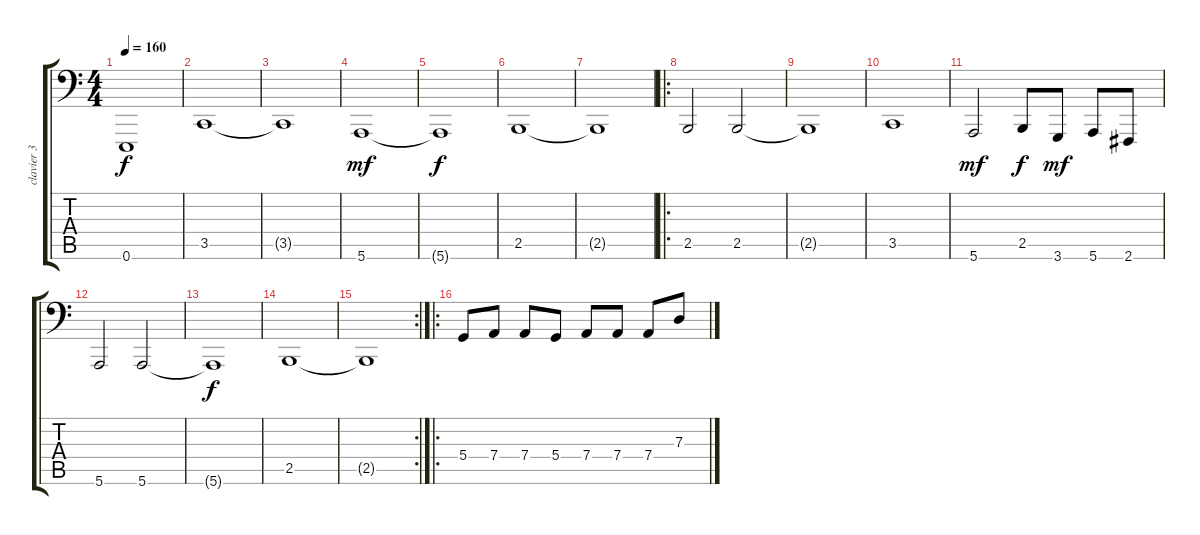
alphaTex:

\track ("clavier 3" "clavier 3") {instrument stringensemble1}
\staff {score tabs}
\tuning (E3 B2 G2 D2 A1 E1) {hide}
\ts (4 4)
\tempo 160
\clef f4
\ks c
0.6{t}.1{dy f} |
3.5.1 |
3.5{t}.1 |
5.6.1{dy mf} |
5.6{t}.1{dy f} |
2.5.1 |
2.5{t}.1 |
\ro
2.5.2 2.5.2 |
2.5{t}.1 |
3.5.1 |
5.6.2{dy mf} 2.5.8{dy f} 3.6.8{dy mf} 5.6.8 2.6.8 |
5.6.2 5.6.2 |
5.6{t}.1{dy f} |
2.5.1 |
\rc 2
2.5{t}.1 |
\ro
5.4.8 7.4.8 7.4.8 5.4.8 7.4.8 7.4.8 7.4.8 7.3.8
